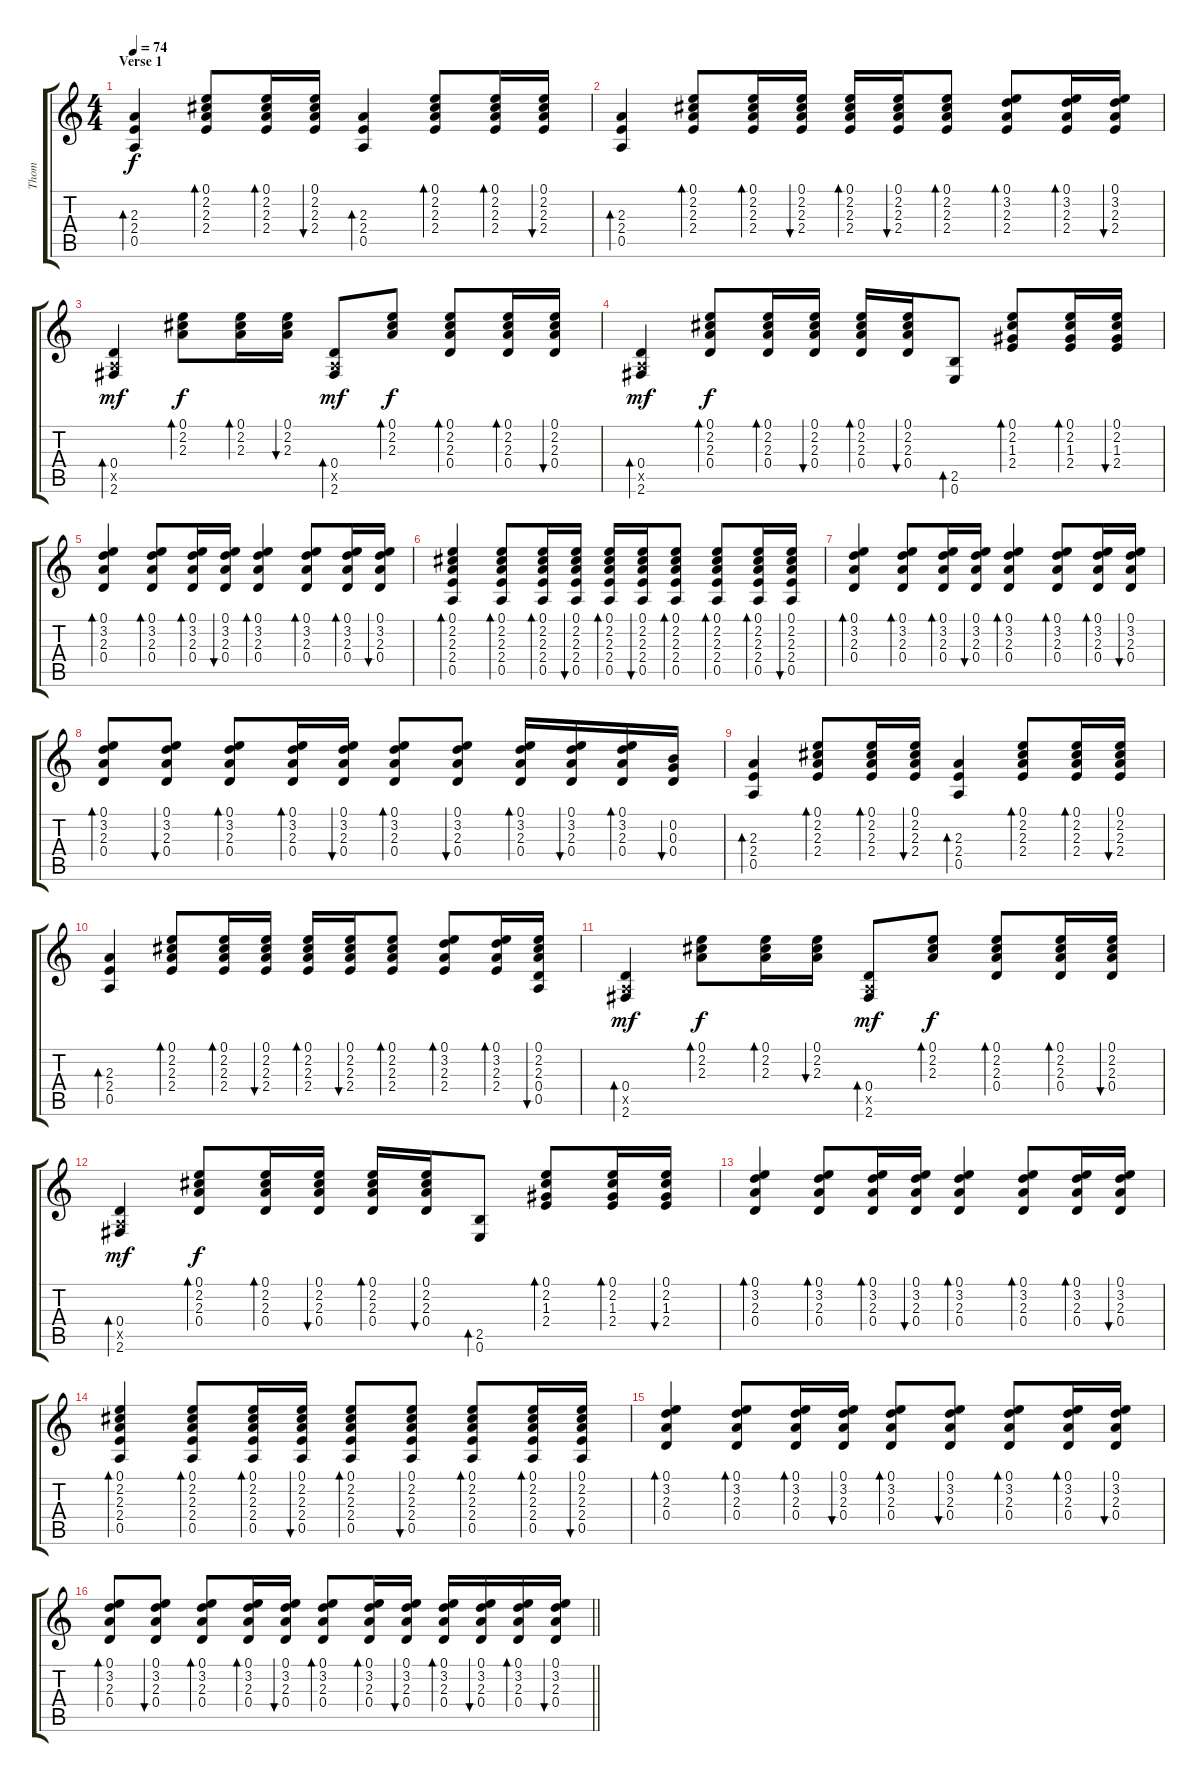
\track ("Thom" "Thom") {instrument acousticguitarsteel}
\staff {score tabs}
\tuning (E4 B3 G3 D3 A2 E2) {hide}
\ts (4 4)
\section ("" "Verse 1")
\tempo 74
\clef g2
\ks c
(2.3 2.4 0.5).4{bd 30 dy f instrument acousticguitarsteel} (0.1 2.2 2.3 2.4).8{bd 30} (0.1 2.2 2.3 2.4).16{bd 30} (0.1 2.2 2.3 2.4).16{bu 30} (2.3 2.4 0.5).4{bd 30} (0.1 2.2 2.3 2.4).8{bd 30} (0.1 2.2 2.3 2.4).16{bd 30} (0.1 2.2 2.3 2.4).16{bu 30} |
(2.3 2.4 0.5).4{bd 30} (0.1 2.2 2.3 2.4).8{bd 30} (0.1 2.2 2.3 2.4).16{bd 30} (0.1 2.2 2.3 2.4).16{bu 30} (0.1 2.2 2.3 2.4).16{bd 30} (0.1 2.2 2.3 2.4).16{bu 30} (0.1 2.2 2.3 2.4).8{bd 30} (0.1 3.2 2.3 2.4).8{bd 30} (0.1 3.2 2.3 2.4).16{bd 30} (0.1 3.2 2.3 2.4).16{bu 30} |
(0.4 0.5{x} 2.6).4{bd 30 dy mf} (0.1 2.2 2.3).8{bd 30 dy f} (0.1 2.2 2.3).16{bd 30} (0.1 2.2 2.3).16{bu 30} (0.4 0.5{x} 2.6).8{bd 30 dy mf} (0.1 2.2 2.3).8{bd 30 dy f} (0.1 2.2 2.3 0.4).8{bd 30} (0.1 2.2 2.3 0.4).16{bd 30} (0.1 2.2 2.3 0.4).16{bu 30} |
(0.4 0.5{x} 2.6).4{bd 30 dy mf} (0.1 2.2 2.3 0.4).8{bd 30 dy f} (0.1 2.2 2.3 0.4).16{bd 30} (0.1 2.2 2.3 0.4).16{bu 30} (0.1 2.2 2.3 0.4).16{bd 30} (0.1 2.2 2.3 0.4).16{bu 30} (2.5 0.6).8{bd 30} (0.1 2.2 1.3 2.4).8{bd 30} (0.1 2.2 1.3 2.4).16{bd 30} (0.1 2.2 1.3 2.4).16{bu 30} |
(0.1 3.2 2.3 0.4).4{bd 30} (0.1 3.2 2.3 0.4).8{bd 30} (0.1 3.2 2.3 0.4).16{bd 30} (0.1 3.2 2.3 0.4).16{bu 30} (0.1 3.2 2.3 0.4).4{bd 30} (0.1 3.2 2.3 0.4).8{bd 30} (0.1 3.2 2.3 0.4).16{bd 30} (0.1 3.2 2.3 0.4).16{bu 30} |
(0.1 2.2 2.3 2.4 0.5).4{bd 30} (0.1 2.2 2.3 2.4 0.5).8{bd 30} (0.1 2.2 2.3 2.4 0.5).16{bd 30} (0.1 2.2 2.3 2.4 0.5).16{bu 30} (0.1 2.2 2.3 2.4 0.5).16{bd 30} (0.1 2.2 2.3 2.4 0.5).16{bu 30} (0.1 2.2 2.3 2.4 0.5).8{bd 30} (0.1 2.2 2.3 2.4 0.5).8{bd 30} (0.1 2.2 2.3 2.4 0.5).16{bd 30} (0.1 2.2 2.3 2.4 0.5).16{bu 30} |
(0.1 3.2 2.3 0.4).4{bd 30} (0.1 3.2 2.3 0.4).8{bd 30} (0.1 3.2 2.3 0.4).16{bd 30} (0.1 3.2 2.3 0.4).16{bu 30} (0.1 3.2 2.3 0.4).4{bd 30} (0.1 3.2 2.3 0.4).8{bd 30} (0.1 3.2 2.3 0.4).16{bd 30} (0.1 3.2 2.3 0.4).16{bu 30} |
(0.1 3.2 2.3 0.4).8{bd 30} (0.1 3.2 2.3 0.4).8{bu 30} (0.1 3.2 2.3 0.4).8{bd 30} (0.1 3.2 2.3 0.4).16{bd 30} (0.1 3.2 2.3 0.4).16{bu 30} (0.1 3.2 2.3 0.4).8{bd 30} (0.1 3.2 2.3 0.4).8{bu 30} (0.1 3.2 2.3 0.4).16{bd 30} (0.1 3.2 2.3 0.4).16{bu 30} (0.1 3.2 2.3 0.4).16{bd 30} (0.2 0.3 0.4).16{bu 30} |
(2.3 2.4 0.5).4{bd 30} (0.1 2.2 2.3 2.4).8{bd 30} (0.1 2.2 2.3 2.4).16{bd 30} (0.1 2.2 2.3 2.4).16{bu 30} (2.3 2.4 0.5).4{bd 30} (0.1 2.2 2.3 2.4).8{bd 30} (0.1 2.2 2.3 2.4).16{bd 30} (0.1 2.2 2.3 2.4).16{bu 30} |
(2.3 2.4 0.5).4{bd 30} (0.1 2.2 2.3 2.4).8{bd 30} (0.1 2.2 2.3 2.4).16{bd 30} (0.1 2.2 2.3 2.4).16{bu 30} (0.1 2.2 2.3 2.4).16{bd 30} (0.1 2.2 2.3 2.4).16{bu 30} (0.1 2.2 2.3 2.4).8{bd 30} (0.1 3.2 2.3 2.4).8{bd 30} (0.1 3.2 2.3 2.4).16{bd 30} (0.1 2.2 2.3 0.4 0.5).16{bu 30} |
(0.4 0.5{x} 2.6).4{bd 30 dy mf} (0.1 2.2 2.3).8{bd 30 dy f} (0.1 2.2 2.3).16{bd 30} (0.1 2.2 2.3).16{bu 30} (0.4 0.5{x} 2.6).8{bd 30 dy mf} (0.1 2.2 2.3).8{bd 30 dy f} (0.1 2.2 2.3 0.4).8{bd 30} (0.1 2.2 2.3 0.4).16{bd 30} (0.1 2.2 2.3 0.4).16{bu 30} |
(0.4 0.5{x} 2.6).4{bd 30 dy mf} (0.1 2.2 2.3 0.4).8{bd 30 dy f} (0.1 2.2 2.3 0.4).16{bd 30} (0.1 2.2 2.3 0.4).16{bu 30} (0.1 2.2 2.3 0.4).16{bd 30} (0.1 2.2 2.3 0.4).16{bu 30} (2.5 0.6).8{bd 30} (0.1 2.2 1.3 2.4).8{bd 30} (0.1 2.2 1.3 2.4).16{bd 30} (0.1 2.2 1.3 2.4).16{bu 30} |
(0.1 3.2 2.3 0.4).4{bd 30} (0.1 3.2 2.3 0.4).8{bd 30} (0.1 3.2 2.3 0.4).16{bd 30} (0.1 3.2 2.3 0.4).16{bu 30} (0.1 3.2 2.3 0.4).4{bd 30} (0.1 3.2 2.3 0.4).8{bd 30} (0.1 3.2 2.3 0.4).16{bd 30} (0.1 3.2 2.3 0.4).16{bu 30} |
(0.1 2.2 2.3 2.4 0.5).4{bd 30} (0.1 2.2 2.3 2.4 0.5).8{bd 30} (0.1 2.2 2.3 2.4 0.5).16{bd 30} (0.1 2.2 2.3 2.4 0.5).16{bu 30} (0.1 2.2 2.3 2.4 0.5).8{bd 30} (0.1 2.2 2.3 2.4 0.5).8{bu 30} (0.1 2.2 2.3 2.4 0.5).8{bd 30} (0.1 2.2 2.3 2.4 0.5).16{bd 30} (0.1 2.2 2.3 2.4 0.5).16{bu 30} |
(0.1 3.2 2.3 0.4).4{bd 30} (0.1 3.2 2.3 0.4).8{bd 30} (0.1 3.2 2.3 0.4).16{bd 30} (0.1 3.2 2.3 0.4).16{bu 30} (0.1 3.2 2.3 0.4).8{bd 30} (0.1 3.2 2.3 0.4).8{bu 30} (0.1 3.2 2.3 0.4).8{bd 30} (0.1 3.2 2.3 0.4).16{bd 30} (0.1 3.2 2.3 0.4).16{bu 30} |
\barLineRight lightlight
(0.1 3.2 2.3 0.4).8{bd 30} (0.1 3.2 2.3 0.4).8{bu 30} (0.1 3.2 2.3 0.4).8{bd 30} (0.1 3.2 2.3 0.4).16{bd 30} (0.1 3.2 2.3 0.4).16{bu 30} (0.1 3.2 2.3 0.4).8{bd 30} (0.1 3.2 2.3 0.4).16{bd 30} (0.1 3.2 2.3 0.4).16{bu 30} (0.1 3.2 2.3 0.4).16{bd 30} (0.1 3.2 2.3 0.4).16{bu 30} (0.1 3.2 2.3 0.4).16{bd 30} (0.1 3.2 2.3 0.4).16{bu 30}
